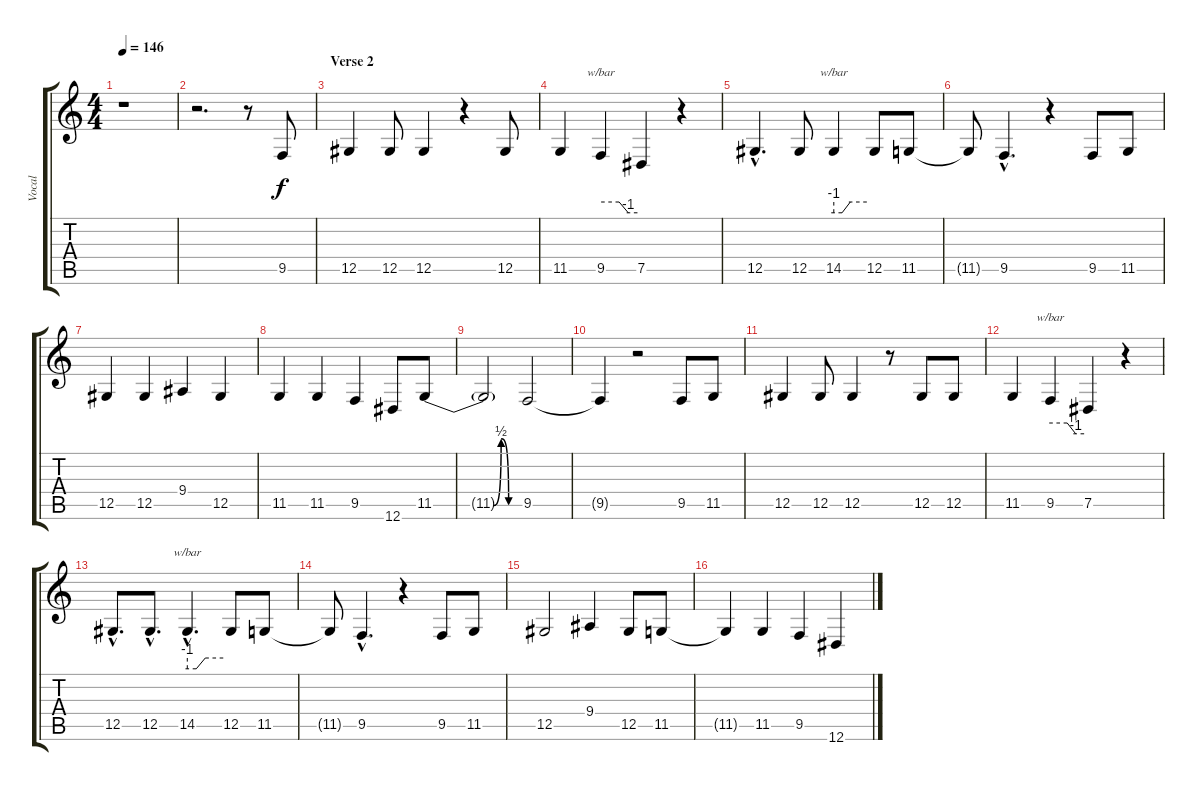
\track ("Vocal" "Vocal") {instrument viola}
\staff {score tabs}
\tuning (Eb4 Bb3 Gb3 Db3 Ab2 Eb2) {hide}
\ts (4 4)
\tempo 146
\clef g2
\ks c
r.1{dy f} |
r.2{d} r.8 9.5.8 |
\section ("" "Verse 2")
12.5.4 12.5.8 12.5.4 r.4 12.5.8 |
11.5.4 9.5.4{tbe (custom default 0 0 30 0 45 -4 60 -4)} 7.5.4 r.4 |
12.5{hac}.4{d} 12.5.8 14.5.4{tbe (custom default 0 -4 15 -4 30 0 60 0)} 12.5.8 11.5.8 |
11.5{t}.8 9.5{hac}.4{d} r.4 9.5.8 11.5.8 |
12.5.4 12.5.4 9.4.4 12.5.4 |
11.5.4 11.5.4 9.5.4 12.6.8 11.5{be (custom 0 0 40 0 45 2 50 0 60 0)}.8 |
11.5{t}.2 9.5.2 |
9.5{t}.4 r.2 9.5.8 11.5.8 |
12.5.4 12.5.8 12.5.4 r.8 12.5.8 12.5.8 |
11.5.4 9.5.4{tbe (custom default 0 0 30 0 45 -4 60 -4)} 7.5.4 r.4 |
12.5{hac}.8{d} 12.5{hac}.8{d} 14.5{hac}.4{d tbe (custom default 0 -4 15 -4 30 0 60 0)} 12.5.8 11.5.8 |
11.5{t}.8 9.5{hac}.4{d} r.4 9.5.8 11.5.8 |
12.5.2 9.4.4 12.5.8 11.5.8 |
11.5{t}.4 11.5.4 9.5.4 12.6.4
